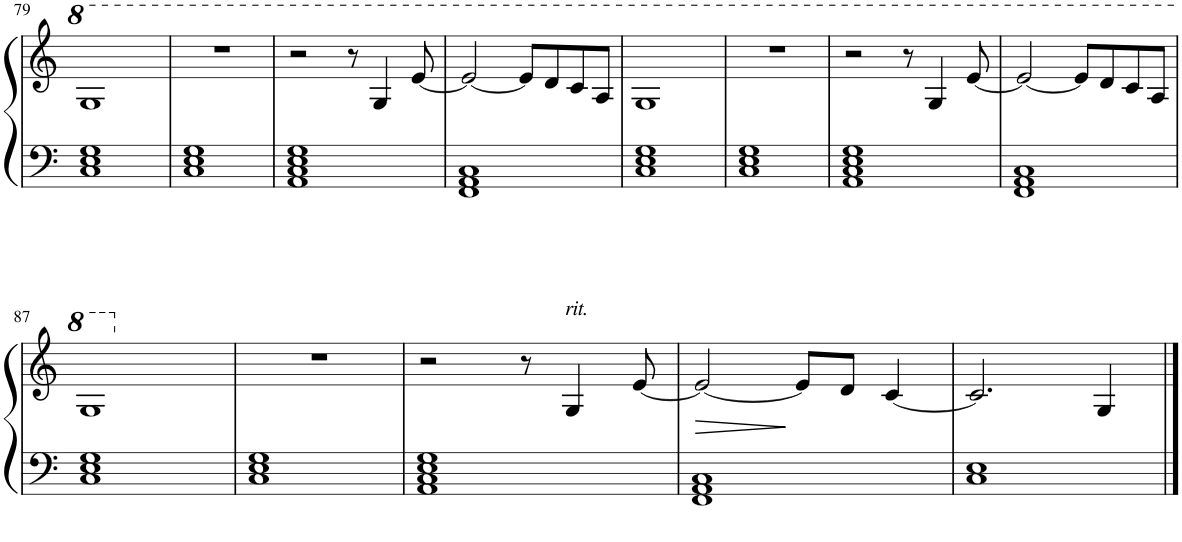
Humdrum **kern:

**kern	**kern	**dynam
*part1	*part1	*part1
*staff2	*staff1	*staff1/2
*I"Piano	*	*
*I'Pno.	*	*
!!LO:PB:g=z
*clefF4	*clefG2	*
*k[]	*k[]	*
*M4/4	*M4/4	*
*met(c)	*met(c)	*
=79	=79	=79
1C 1E 1G	1g	.
=80	=80	=80
1C 1E 1G	1r	.
=81	=81	=81
1AA 1C 1E 1G	2r	.
.	8r	.
.	4g/	.
.	[8ee/	.
=82	=82	=82
1FF 1AA 1C	2ee/_	.
.	8ee/L]	.
.	8dd/	.
.	8cc/	.
.	8a/J	.
=83	=83	=83
1C 1E 1G	1g	.
=84	=84	=84
1C 1E 1G	1r	.
=85	=85	=85
1AA 1C 1E 1G	2r	.
.	8r	.
.	4g/	.
.	[8ee/	.
=86	=86	=86
1FF 1AA 1C	2ee/_	.
.	8ee/L]	.
.	8dd/	.
.	8cc/	.
.	8a/J	.
!!LO:LB:g=z
=87	=87	=87
1C 1E 1G	1g	.
=88	=88	=88
1C 1E 1G	1r	.
=89	=89	=89
1AA 1C 1E 1G	2r	.
.	8r	.
!	!LO:TX:a:i:t=rit.	!
.	4G/	.
.	[8e/	.
=90	=90	=90
!	!	!LO:HP:b
1FF 1AA 1C	2e/_	>
.	8e/L]	]
.	8d/J	.
.	[4c/	.
=91	=91	=91
1C 1E	2.c/]	.
.	4G/	.
==	==	==
*-	*-	*-
